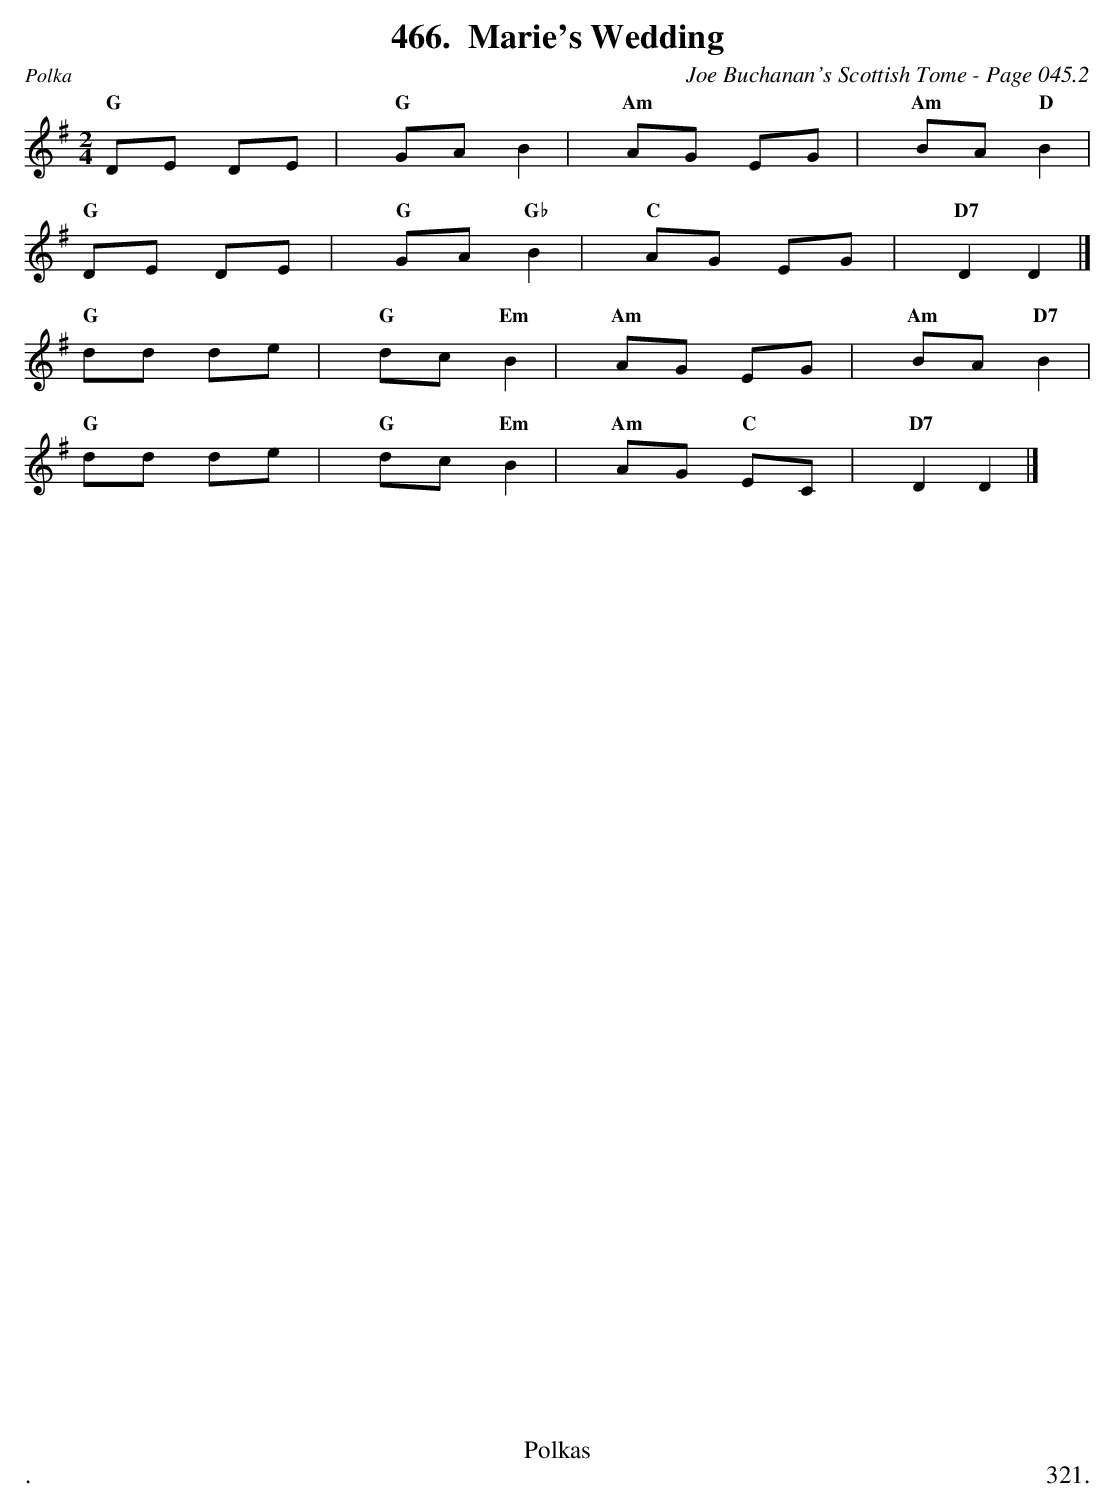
X:1
T:Marie's Wedding
C:Joe Buchanan's Scottish Tome - Page 045.2
L:1/8
M:2/4
K:G
"G" DE DE | "G" GA B2  | "Am" AG EG | "Am" BA "D" B2  |
"G" DE DE | "G" GA "Gb" B2  | "C" AG EG | "D7" D2 D2  |]
"G" dd de | "G" dc "Em" B2 | "Am" AG EG | "Am" BA "D7" B2  |
"G" dd de | "G" dc "Em" B2 | "Am" AG "C" EC | "D7" D2 D2  |]
